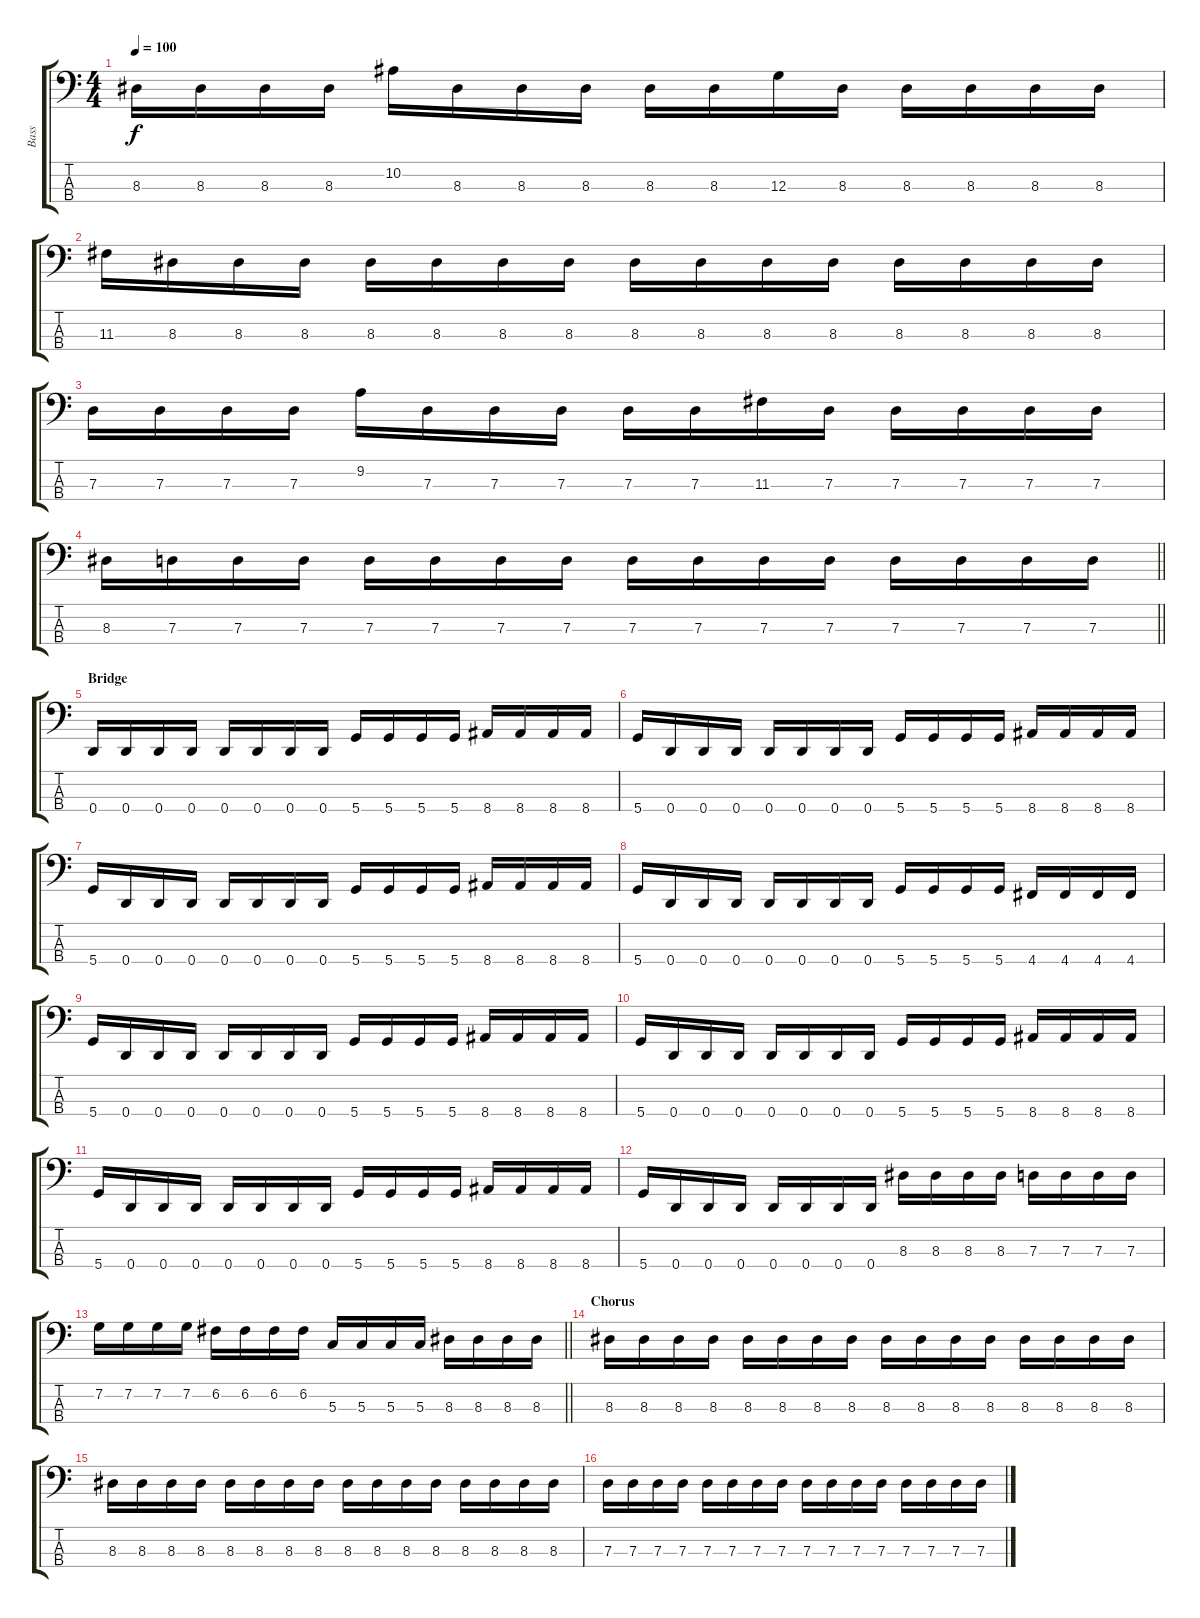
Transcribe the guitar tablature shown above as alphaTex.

\track ("Bass" "Bass") {instrument electricbassfinger}
\staff {score tabs}
\tuning (F2 C2 G1 D1) {hide}
\ts (4 4)
\tempo 100
\clef f4
\ks c
8.3.16{dy f} 8.3.16 8.3.16 8.3.16 10.2.16 8.3.16 8.3.16 8.3.16 8.3.16 8.3.16 12.3.16 8.3.16 8.3.16 8.3.16 8.3.16 8.3.16 |
11.3.16 8.3.16 8.3.16 8.3.16 8.3.16 8.3.16 8.3.16 8.3.16 8.3.16 8.3.16 8.3.16 8.3.16 8.3.16 8.3.16 8.3.16 8.3.16 |
7.3.16 7.3.16 7.3.16 7.3.16 9.2.16 7.3.16 7.3.16 7.3.16 7.3.16 7.3.16 11.3.16 7.3.16 7.3.16 7.3.16 7.3.16 7.3.16 |
\barLineRight lightlight
8.3.16 7.3.16 7.3.16 7.3.16 7.3.16 7.3.16 7.3.16 7.3.16 7.3.16 7.3.16 7.3.16 7.3.16 7.3.16 7.3.16 7.3.16 7.3.16 |
\section ("" "Bridge")
0.4.16 0.4.16 0.4.16 0.4.16 0.4.16 0.4.16 0.4.16 0.4.16 5.4.16 5.4.16 5.4.16 5.4.16 8.4.16 8.4.16 8.4.16 8.4.16 |
5.4.16 0.4.16 0.4.16 0.4.16 0.4.16 0.4.16 0.4.16 0.4.16 5.4.16 5.4.16 5.4.16 5.4.16 8.4.16 8.4.16 8.4.16 8.4.16 |
5.4.16 0.4.16 0.4.16 0.4.16 0.4.16 0.4.16 0.4.16 0.4.16 5.4.16 5.4.16 5.4.16 5.4.16 8.4.16 8.4.16 8.4.16 8.4.16 |
5.4.16 0.4.16 0.4.16 0.4.16 0.4.16 0.4.16 0.4.16 0.4.16 5.4.16 5.4.16 5.4.16 5.4.16 4.4.16 4.4.16 4.4.16 4.4.16 |
5.4.16 0.4.16 0.4.16 0.4.16 0.4.16 0.4.16 0.4.16 0.4.16 5.4.16 5.4.16 5.4.16 5.4.16 8.4.16 8.4.16 8.4.16 8.4.16 |
5.4.16 0.4.16 0.4.16 0.4.16 0.4.16 0.4.16 0.4.16 0.4.16 5.4.16 5.4.16 5.4.16 5.4.16 8.4.16 8.4.16 8.4.16 8.4.16 |
5.4.16 0.4.16 0.4.16 0.4.16 0.4.16 0.4.16 0.4.16 0.4.16 5.4.16 5.4.16 5.4.16 5.4.16 8.4.16 8.4.16 8.4.16 8.4.16 |
5.4.16 0.4.16 0.4.16 0.4.16 0.4.16 0.4.16 0.4.16 0.4.16 8.3.16 8.3.16 8.3.16 8.3.16 7.3.16 7.3.16 7.3.16 7.3.16 |
\barLineRight lightlight
7.2.16 7.2.16 7.2.16 7.2.16 6.2.16 6.2.16 6.2.16 6.2.16 5.3.16 5.3.16 5.3.16 5.3.16 8.3.16 8.3.16 8.3.16 8.3.16 |
\section ("" "Chorus")
8.3.16 8.3.16 8.3.16 8.3.16 8.3.16 8.3.16 8.3.16 8.3.16 8.3.16 8.3.16 8.3.16 8.3.16 8.3.16 8.3.16 8.3.16 8.3.16 |
8.3.16 8.3.16 8.3.16 8.3.16 8.3.16 8.3.16 8.3.16 8.3.16 8.3.16 8.3.16 8.3.16 8.3.16 8.3.16 8.3.16 8.3.16 8.3.16 |
7.3.16 7.3.16 7.3.16 7.3.16 7.3.16 7.3.16 7.3.16 7.3.16 7.3.16 7.3.16 7.3.16 7.3.16 7.3.16 7.3.16 7.3.16 7.3.16
